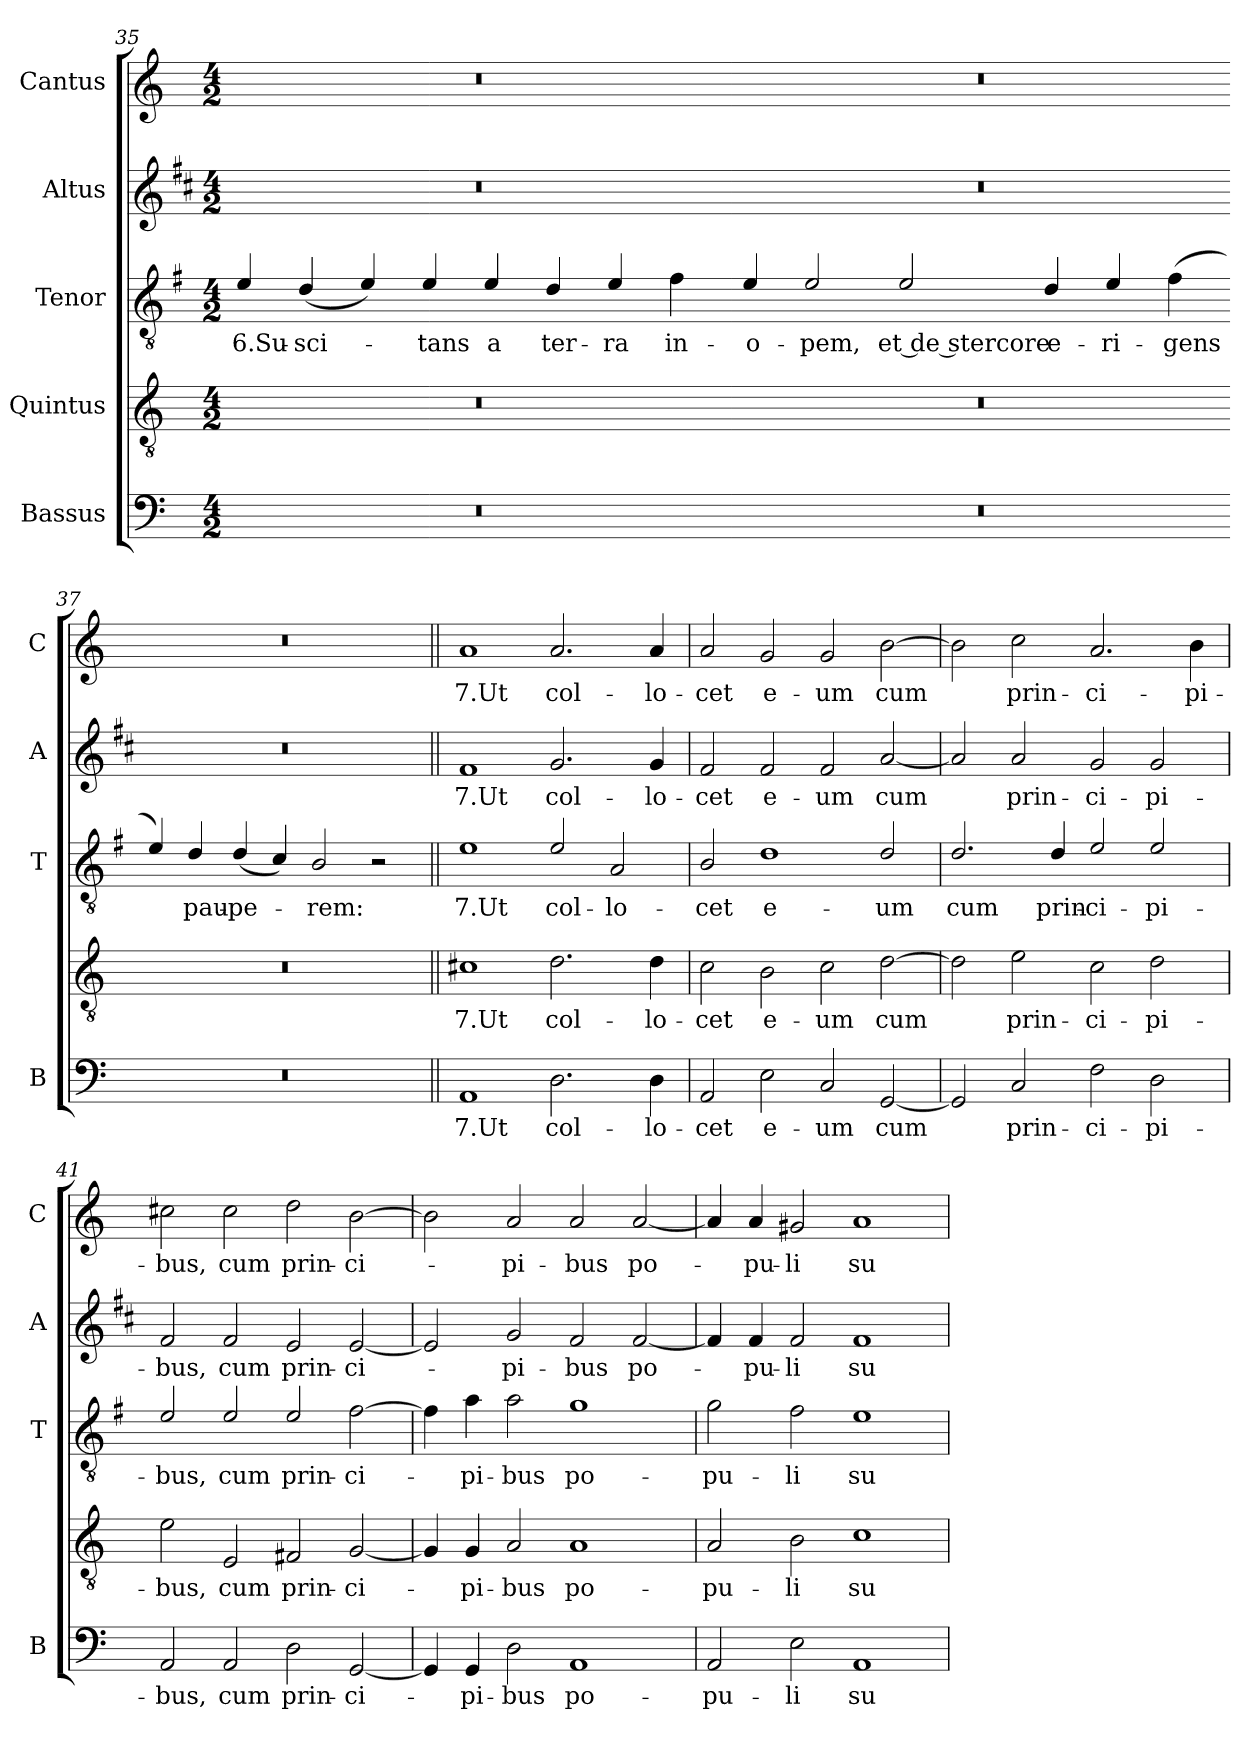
**kern	**text	**kern	**text	**kern	**text	**kern	**text	**kern	**text
*part5	*part5	*part4	*part4	*part3	*part3	*part2	*part2	*part1	*part1
*staff5	*staff5	*staff4	*staff4	*staff3	*staff3	*staff2	*staff2	*staff1	*staff1
*I"Bassus	*	*I"Quintus	*	*I"Tenor	*	*I"Altus	*	*I"Cantus	*
*I'B	*	*	*	*I'T	*	*I'A	*	*I'C	*
!!LO:PB:g=z
*clefF4	*	*clefGv2	*	*clefGv2	*	*clefG2	*	*clefG2	*
*	*	*	*	*ITrd4c7	*	*ITrd1c2	*	*	*
*k[]	*	*k[]	*	*k[]	*	*k[]	*	*k[]	*
*C:	*	*C:	*	*C:	*	*C:	*	*C:	*
*M4/2	*	*M4/2	*	*M4/2	*	*M4/2	*	*M4/2	*
=35	=35	=35	=35	=35	=35	=35	=35	=35	=35
!	!	!	!	!	!LO:LY:b	!	!	!	!
0r	.	0r	.	4A/	6.Su-	0r	.	0r	.
!	!	!	!	!	!LO:LY:b	!	!	!	!
.	.	.	.	(<4G/	-sci-	.	.	.	.
.	.	.	.	4A/)	.	.	.	.	.
!	!	!	!	!	!LO:LY:b	!	!	!	!
.	.	.	.	4A/	-tans	.	.	.	.
!	!	!	!	!	!LO:LY:b	!	!	!	!
.	.	.	.	4A/	a	.	.	.	.
!	!	!	!	!	!LO:LY:b	!	!	!	!
.	.	.	.	4G/	ter-	.	.	.	.
!	!	!	!	!	!LO:LY:b	!	!	!	!
.	.	.	.	4A/	-ra	.	.	.	.
!	!	!	!	!	!LO:LY:b	!	!	!	!
.	.	.	.	4B\	in-	.	.	.	.
=36-	=36-	=36-	=36-	=36-	=36-	=36-	=36-	=36-	=36-
!	!	!	!	!	!LO:LY:b	!	!	!	!
0r	.	0r	.	4A/	-o-	0r	.	0r	.
!	!	!	!	!	!LO:LY:b	!	!	!	!
.	.	.	.	2A/	-pem,	.	.	.	.
!	!	!	!	!	!LO:LY:b	!	!	!	!
.	.	.	.	2A/	et de stercore	.	.	.	.
!	!	!	!	!	!LO:LY:b	!	!	!	!
.	.	.	.	4G/	e-	.	.	.	.
!	!	!	!	!	!LO:LY:b	!	!	!	!
.	.	.	.	4A/	-ri-	.	.	.	.
!	!	!	!	!	!LO:LY:b	!	!	!	!
.	.	.	.	(>4B\	-gens	.	.	.	.
=37-	=37-	=37-	=37-	=37-	=37-	=37-	=37-	=37-	=37-
0r	.	0r	.	4A/)	.	0r	.	0r	.
!	!	!	!	!	!LO:LY:b	!	!	!	!
.	.	.	.	4G/	pau-	.	.	.	.
!	!	!	!	!	!LO:LY:b	!	!	!	!
.	.	.	.	(<4G/	-pe-	.	.	.	.
.	.	.	.	4F/)	.	.	.	.	.
!	!	!	!	!	!LO:LY:b	!	!	!	!
.	.	.	.	2E/	-rem:	.	.	.	.
.	.	.	.	2r	.	.	.	.	.
!!LO:LB:g=z
=38||	=38||	=38||	=38||	=38||	=38||	=38||	=38||	=38||	=38||
!	!LO:LY:b	!	!LO:LY:b	!	!LO:LY:b	!	!LO:LY:b	!	!LO:LY:b
1AA	7.Ut	1c#X	7.Ut	1A	7.Ut	1e	7.Ut	1a	7.Ut
!	!LO:LY:b	!	!LO:LY:b	!	!LO:LY:b	!	!LO:LY:b	!	!LO:LY:b
2.D\	col-	2.d\	col-	2A/	col-	2.f/	col-	2.a/	col-
!	!	!	!	!	!LO:LY:b	!	!	!	!
.	.	.	.	2D/	-lo-	.	.	.	.
!	!LO:LY:b	!	!LO:LY:b	!	!	!	!LO:LY:b	!	!LO:LY:b
4D\	-lo-	4d\	-lo-	.	.	4f/	-lo-	4a/	-lo-
=39	=39	=39	=39	=39	=39	=39	=39	=39	=39
!	!LO:LY:b	!	!LO:LY:b	!	!LO:LY:b	!	!LO:LY:b	!	!LO:LY:b
2AA/	-cet	2c\	-cet	2E/	-cet	2e/	-cet	2a/	-cet
!	!LO:LY:b	!	!LO:LY:b	!	!LO:LY:b	!	!LO:LY:b	!	!LO:LY:b
2E\	e-	2B\	e-	1G	e-	2e/	e-	2g/	e-
!	!LO:LY:b	!	!LO:LY:b	!	!	!	!LO:LY:b	!	!LO:LY:b
2C/	-um	2c\	-um	.	.	2e/	-um	2g/	-um
!	!LO:LY:b	!	!LO:LY:b	!	!LO:LY:b	!	!LO:LY:b	!	!LO:LY:b
[2GG/	cum	[2d\	cum	2G/	-um	[2g/	cum	[2b\	cum
=40	=40	=40	=40	=40	=40	=40	=40	=40	=40
!	!	!	!	!	!LO:LY:b	!	!	!	!
2GG/]	.	2d\]	.	2.G/	cum	2g/]	.	2b\]	.
!	!LO:LY:b	!	!LO:LY:b	!	!	!	!LO:LY:b	!	!LO:LY:b
2C/	prin-	2e\	prin-	.	.	2g/	prin-	2cc\	prin-
!	!	!	!	!	!LO:LY:b	!	!	!	!
.	.	.	.	4G/	prin-	.	.	.	.
!	!LO:LY:b	!	!LO:LY:b	!	!LO:LY:b	!	!LO:LY:b	!	!LO:LY:b
2F\	-ci-	2c\	-ci-	2A/	-ci-	2f/	-ci-	2.a/	-ci-
!	!LO:LY:b	!	!LO:LY:b	!	!LO:LY:b	!	!LO:LY:b	!	!
2D\	-pi-	2d\	-pi-	2A/	-pi-	2f/	-pi-	.	.
!	!	!	!	!	!	!	!	!	!LO:LY:b
.	.	.	.	.	.	.	.	4b\	-pi-
!!LO:LB:g=z
=41	=41	=41	=41	=41	=41	=41	=41	=41	=41
!	!LO:LY:b	!	!LO:LY:b	!	!LO:LY:b	!	!LO:LY:b	!	!LO:LY:b
2AA/	-bus,	2e\	-bus,	2A/	-bus,	2e/	-bus,	2cc#X\	-bus,
!	!LO:LY:b	!	!LO:LY:b	!	!LO:LY:b	!	!LO:LY:b	!	!LO:LY:b
2AA/	cum	2E/	cum	2A/	cum	2e/	cum	2cc#\	cum
!	!LO:LY:b	!	!LO:LY:b	!	!LO:LY:b	!	!LO:LY:b	!	!LO:LY:b
2D\	prin-	2F#X/	prin-	2A/	prin-	2d/	prin-	2dd\	prin-
!	!LO:LY:b	!	!LO:LY:b	!	!LO:LY:b	!	!LO:LY:b	!	!LO:LY:b
[2GG/	-ci-	[2G/	-ci-	[2B\	-ci-	[2d/	-ci-	[2b\	-ci-
=42	=42	=42	=42	=42	=42	=42	=42	=42	=42
4GG/]	.	4G/]	.	4B\]	.	2d/]	.	2b\]	.
!	!LO:LY:b	!	!LO:LY:b	!	!LO:LY:b	!	!	!	!
4GG/	-pi-	4G/	-pi-	4d\	-pi-	.	.	.	.
!	!LO:LY:b	!	!LO:LY:b	!	!LO:LY:b	!	!LO:LY:b	!	!LO:LY:b
2D\	-bus	2A/	-bus	2d\	-bus	2f/	-pi-	2a/	-pi-
!	!LO:LY:b	!	!LO:LY:b	!	!LO:LY:b	!	!LO:LY:b	!	!LO:LY:b
1AA	po-	1A	po-	1c	po-	2e/	-bus	2a/	-bus
!	!	!	!	!	!	!	!LO:LY:b	!	!LO:LY:b
.	.	.	.	.	.	[2e/	po-	[2a/	po-
=43	=43	=43	=43	=43	=43	=43	=43	=43	=43
!	!LO:LY:b	!	!LO:LY:b	!	!LO:LY:b	!	!	!	!
2AA/	-pu-	2A/	-pu-	2c\	-pu-	4e/]	.	4a/]	.
!	!	!	!	!	!	!	!LO:LY:b	!	!LO:LY:b
.	.	.	.	.	.	4e/	-pu-	4a/	-pu-
!	!LO:LY:b	!	!LO:LY:b	!	!LO:LY:b	!	!LO:LY:b	!	!LO:LY:b
2E\	-li	2B\	-li	2B\	-li	2e/	-li	2g#X/	-li
!	!LO:LY:b	!	!LO:LY:b	!	!LO:LY:b	!	!LO:LY:b	!	!LO:LY:b
1AA	su-	1c	su-	1A	su-	1e	su-	1a	su-
=	=	=	=	=	=	=	=	=	=
*-	*-	*-	*-	*-	*-	*-	*-	*-	*-
